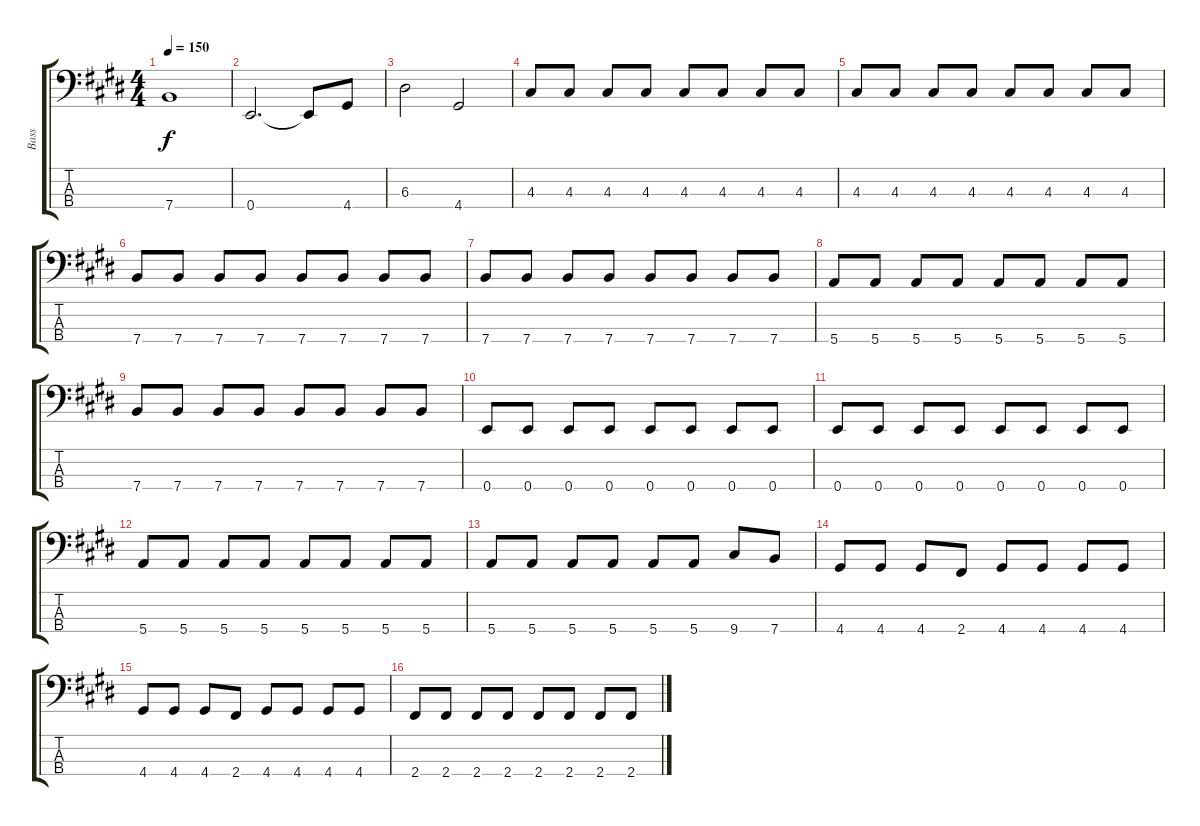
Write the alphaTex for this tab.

\track ("Bass" "Bass") {instrument electricbassfinger}
\staff {score tabs}
\tuning (G2 D2 A1 E1) {hide}
\ts (4 4)
\tempo 150
\clef f4
\ks e
7.4.1{dy f} |
0.4.2{d} 0.4{t}.8 4.4.8 |
6.3.2 4.4.2 |
4.3.8 4.3.8 4.3.8 4.3.8 4.3.8 4.3.8 4.3.8 4.3.8 |
4.3.8 4.3.8 4.3.8 4.3.8 4.3.8 4.3.8 4.3.8 4.3.8 |
7.4.8 7.4.8 7.4.8 7.4.8 7.4.8 7.4.8 7.4.8 7.4.8 |
7.4.8 7.4.8 7.4.8 7.4.8 7.4.8 7.4.8 7.4.8 7.4.8 |
5.4.8 5.4.8 5.4.8 5.4.8 5.4.8 5.4.8 5.4.8 5.4.8 |
7.4.8 7.4.8 7.4.8 7.4.8 7.4.8 7.4.8 7.4.8 7.4.8 |
0.4.8 0.4.8 0.4.8 0.4.8 0.4.8 0.4.8 0.4.8 0.4.8 |
0.4.8 0.4.8 0.4.8 0.4.8 0.4.8 0.4.8 0.4.8 0.4.8 |
5.4.8 5.4.8 5.4.8 5.4.8 5.4.8 5.4.8 5.4.8 5.4.8 |
5.4.8 5.4.8 5.4.8 5.4.8 5.4.8 5.4.8 9.4.8 7.4.8 |
4.4.8 4.4.8 4.4.8 2.4.8 4.4.8 4.4.8 4.4.8 4.4.8 |
4.4.8 4.4.8 4.4.8 2.4.8 4.4.8 4.4.8 4.4.8 4.4.8 |
2.4.8 2.4.8 2.4.8 2.4.8 2.4.8 2.4.8 2.4.8 2.4.8
